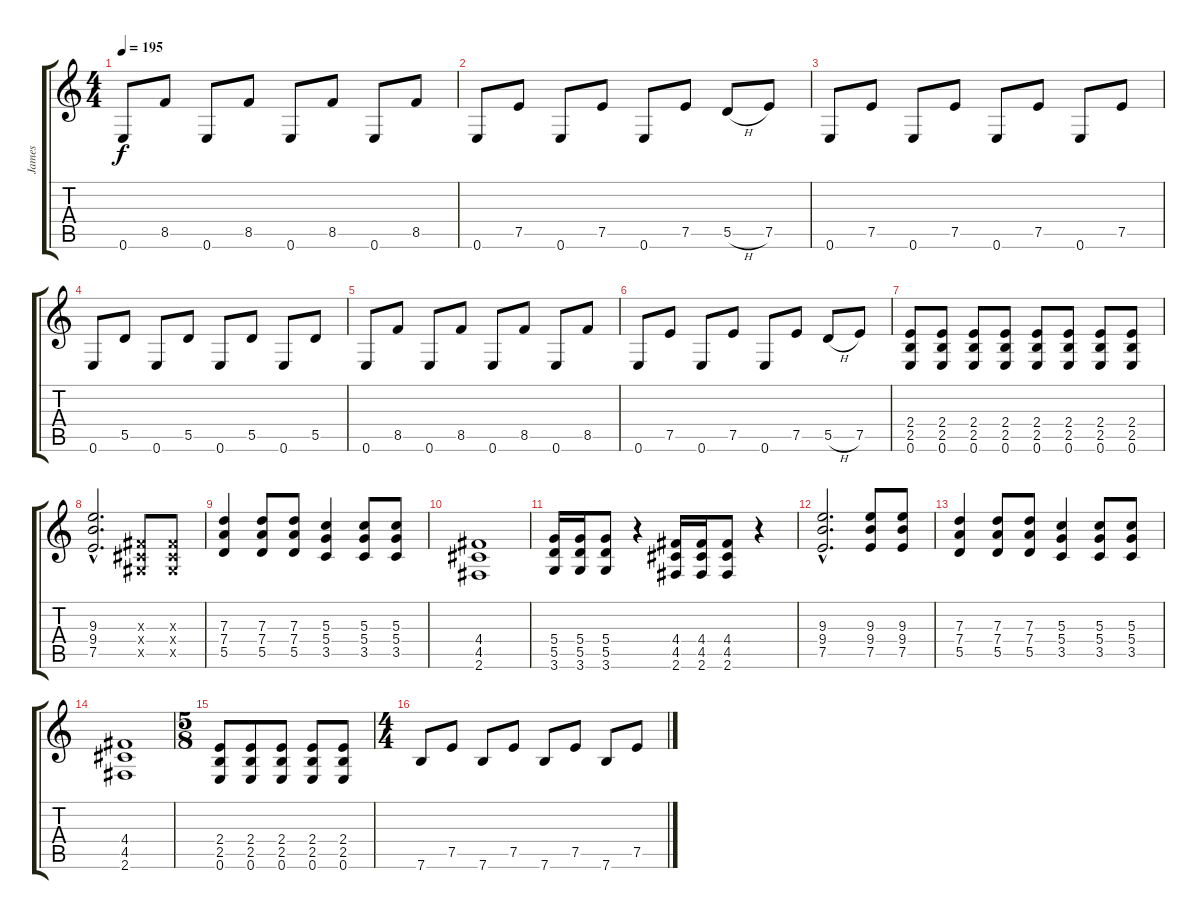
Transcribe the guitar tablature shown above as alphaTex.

\track ("James" "James") {instrument distortionguitar}
\staff {score tabs}
\tuning (E4 B3 G3 D3 A2 E2) {hide}
\ts (4 4)
\tempo 195
\clef g2
\ks c
0.6.8{dy f} 8.5.8 0.6.8 8.5.8 0.6.8 8.5.8 0.6.8 8.5.8 |
0.6.8 7.5.8 0.6.8 7.5.8 0.6.8 7.5.8 5.5{h}.8 7.5.8 |
0.6.8 7.5.8 0.6.8 7.5.8 0.6.8 7.5.8 0.6.8 7.5.8 |
0.6.8 5.5.8 0.6.8 5.5.8 0.6.8 5.5.8 0.6.8 5.5.8 |
0.6.8 8.5.8 0.6.8 8.5.8 0.6.8 8.5.8 0.6.8 8.5.8 |
0.6.8 7.5.8 0.6.8 7.5.8 0.6.8 7.5.8 5.5{h}.8 7.5.8 |
(2.4 2.5 0.6).8 (2.4 2.5 0.6).8 (2.4 2.5 0.6).8 (2.4 2.5 0.6).8 (2.4 2.5 0.6).8 (2.4 2.5 0.6).8 (2.4 2.5 0.6).8 (2.4 2.5 0.6).8 |
(9.3{hac} 9.4{hac} 7.5{hac}).2{d} (-1.3{x} -1.4{x} -1.5{x}).8 (-1.3{x} -1.4{x} -1.5{x}).8 |
(7.3 7.4 5.5).4 (7.3 7.4 5.5).8 (7.3 7.4 5.5).8 (5.3 5.4 3.5).4 (5.3 5.4 3.5).8 (5.3 5.4 3.5).8 |
(4.4 4.5 2.6).1 |
(5.4 5.5 3.6).16 (5.4 5.5 3.6).16 (5.4 5.5 3.6).8 r.4 (4.4 4.5 2.6).16 (4.4 4.5 2.6).16 (4.4 4.5 2.6).8 r.4 |
(9.3{hac} 9.4{hac} 7.5{hac}).2{d} (9.3 9.4 7.5).8 (9.3 9.4 7.5).8 |
(7.3 7.4 5.5).4 (7.3 7.4 5.5).8 (7.3 7.4 5.5).8 (5.3 5.4 3.5).4 (5.3 5.4 3.5).8 (5.3 5.4 3.5).8 |
(4.4 4.5 2.6).1 |
\ts (5 8)
(2.4 2.5 0.6).8 (2.4 2.5 0.6).8 (2.4 2.5 0.6).8 (2.4 2.5 0.6).8 (2.4 2.5 0.6).8 |
\ts (4 4)
7.6.8 7.5.8 7.6.8 7.5.8 7.6.8 7.5.8 7.6.8 7.5.8
